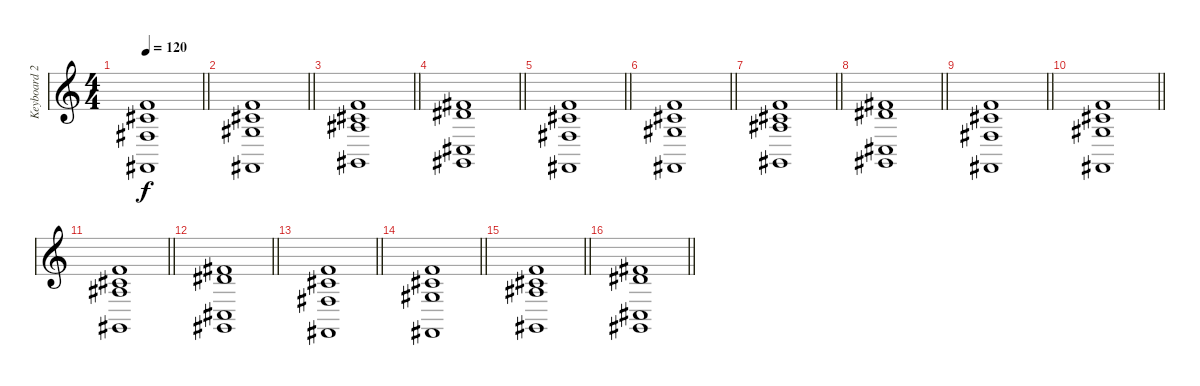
\track ("Keyboard 2" "Keyboard 2") {instrument lead2sawtooth}
\staff {score}
\tuning (E4 B3 G3 D3 A2 E2) {hide}
\ts (4 4)
\tempo 120
\clef g2
\barLineRight lightlight
\ks c
(10.3 11.4 9.5 2.6).1{dy f} |
\section ("" " ")
\barLineRight lightlight
(6.2 6.3 6.4 2.6).1 |
\barLineRight lightlight
(6.2 6.3 8.4 4.6).1 |
\barLineRight lightlight
(11.3 13.4 4.5 4.6).1 |
\barLineRight lightlight
(10.3 11.4 9.5 2.6).1 |
\barLineRight lightlight
(6.2 6.3 6.4 2.6).1 |
\barLineRight lightlight
(6.2 6.3 8.4 4.6).1 |
\barLineRight lightlight
(11.3 13.4 4.5 4.6).1 |
\barLineRight lightlight
(10.3 11.4 9.5 2.6).1 |
\barLineRight lightlight
(6.2 6.3 6.4 2.6).1 |
\barLineRight lightlight
(6.2 6.3 8.4 4.6).1 |
\barLineRight lightlight
(11.3 13.4 4.5 4.6).1 |
\barLineRight lightlight
(10.3 11.4 9.5 2.6).1 |
\barLineRight lightlight
(6.2 6.3 6.4 2.6).1 |
\barLineRight lightlight
(6.2 6.3 8.4 4.6).1 |
\barLineRight lightlight
(11.3 13.4 4.5 4.6).1
